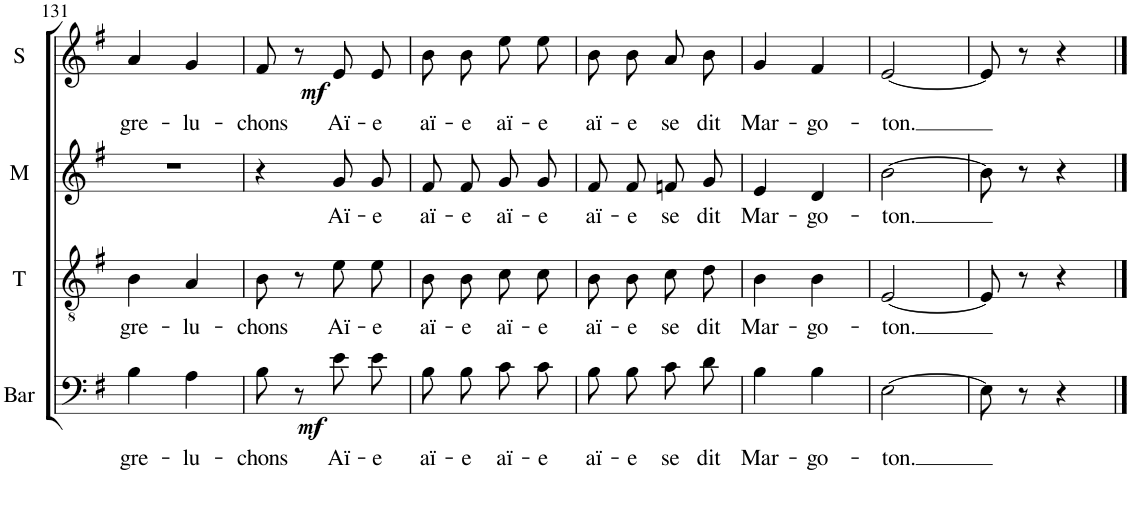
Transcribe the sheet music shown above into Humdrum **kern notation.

**kern	**text	**dynam	**kern	**text	**kern	**text	**kern	**text	**dynam
*part4	*part4	*part4	*part3	*part3	*part2	*part2	*part1	*part1	*part1
*staff4	*staff4	*staff4	*staff3	*staff3	*staff2	*staff2	*staff1	*staff1	*staff1
*I"BARYTONS	*	*	*I"TÉNORS	*	*I"MEZZOS	*	*I"SOPRANOS	*	*
*I'Bar	*	*	*I'T	*	*I'M	*	*I'S	*	*
!!LO:PB:g=z
*clefF4	*	*	*clefGv2	*	*clefG2	*	*clefG2	*	*
*	*	*	*Trd1c2	*	*	*	*	*	*
*k[f#]	*	*	*k[f#]	*	*k[f#]	*	*k[f#]	*	*
*M2/4	*	*	*M2/4	*	*M2/4	*	*M2/4	*	*
=131	=131	=131	=131	=131	=131	=131	=131	=131	=131
!	!LO:LY:b	!	!	!LO:LY:b	!	!	!	!LO:LY:b	!
4B\	gre-	.	4B\	gre-	2r	.	4a/	gre-	.
!	!LO:LY:b	!	!	!LO:LY:b	!	!	!	!LO:LY:b	!
4A\	-lu-	.	4A/	-lu-	.	.	4g/	-lu-	.
=132	=132	=132	=132	=132	=132	=132	=132	=132	=132
!	!LO:LY:b	!	!	!LO:LY:b	!	!	!	!LO:LY:b	!
8B\	-chons	.	8B\	-chons	4r	.	8f#/	-chons	.
8r	.	.	8r	.	.	.	8r	.	.
!	!LO:LY:b	!LO:DY:b	!	!LO:LY:b	!	!LO:LY:b	!	!LO:LY:b	!LO:DY:b
8e\L	Aï-	mf	8e\L	Aï-	8g/L	Aï-	8e/L	Aï-	mf
!	!LO:LY:b	!	!	!LO:LY:b	!	!LO:LY:b	!	!LO:LY:b	!
8e\J	-e	.	8e\J	-e	8g/J	-e	8e/J	-e	.
=133	=133	=133	=133	=133	=133	=133	=133	=133	=133
!	!LO:LY:b	!	!	!LO:LY:b	!	!LO:LY:b	!	!LO:LY:b	!
8B\L	aï-	.	8B\L	aï-	8f#/L	aï-	8b\L	aï-	.
!	!LO:LY:b	!	!	!LO:LY:b	!	!LO:LY:b	!	!LO:LY:b	!
8B\J	-e	.	8B\J	-e	8f#/J	-e	8b\J	-e	.
!	!LO:LY:b	!	!	!LO:LY:b	!	!LO:LY:b	!	!LO:LY:b	!
8c\L	aï-	.	8c\L	aï-	8g/L	aï-	8ee\L	aï-	.
!	!LO:LY:b	!	!	!LO:LY:b	!	!LO:LY:b	!	!LO:LY:b	!
8c\J	-e	.	8c\J	-e	8g/J	-e	8ee\J	-e	.
=134	=134	=134	=134	=134	=134	=134	=134	=134	=134
!	!LO:LY:b	!	!	!LO:LY:b	!	!LO:LY:b	!	!LO:LY:b	!
8B\L	aï-	.	8B\L	aï-	8f#/L	aï-	8b\L	aï-	.
!	!LO:LY:b	!	!	!LO:LY:b	!	!LO:LY:b	!	!LO:LY:b	!
8B\J	-e	.	8B\J	-e	8f#/J	-e	8b\J	-e	.
!	!LO:LY:b	!	!	!LO:LY:b	!	!LO:LY:b	!	!LO:LY:b	!
8c\L	se	.	8c\L	se	8fn/L	se	8a/L	se	.
!	!LO:LY:b	!	!	!LO:LY:b	!	!LO:LY:b	!	!LO:LY:b	!
8d\J	dit	.	8d\J	dit	8g/J	dit	8b/J	dit	.
=135	=135	=135	=135	=135	=135	=135	=135	=135	=135
!	!LO:LY:b	!	!	!LO:LY:b	!	!LO:LY:b	!	!LO:LY:b	!
4B\	Mar-	.	4B\	Mar-	4e/	Mar-	4g/	Mar-	.
!	!LO:LY:b	!	!	!LO:LY:b	!	!LO:LY:b	!	!LO:LY:b	!
4B\	-go-	.	4B\	-go-	4d/	-go-	4f#/	-go-	.
=136	=136	=136	=136	=136	=136	=136	=136	=136	=136
!	!LO:LY:b	!	!	!LO:LY:b	!	!LO:LY:b	!	!LO:LY:b	!
[2E\	-ton.	.	[2E/	-ton.	[2b\	-ton.	[2e/	-ton.	.
=137	=137	=137	=137	=137	=137	=137	=137	=137	=137
8E\]	.	.	8E/]	.	8b\]	.	8e/]	.	.
8r	.	.	8r	.	8r	.	8r	.	.
4r	.	.	4r	.	4r	.	4r	.	.
==	==	==	==	==	==	==	==	==	==
*-	*-	*-	*-	*-	*-	*-	*-	*-	*-
